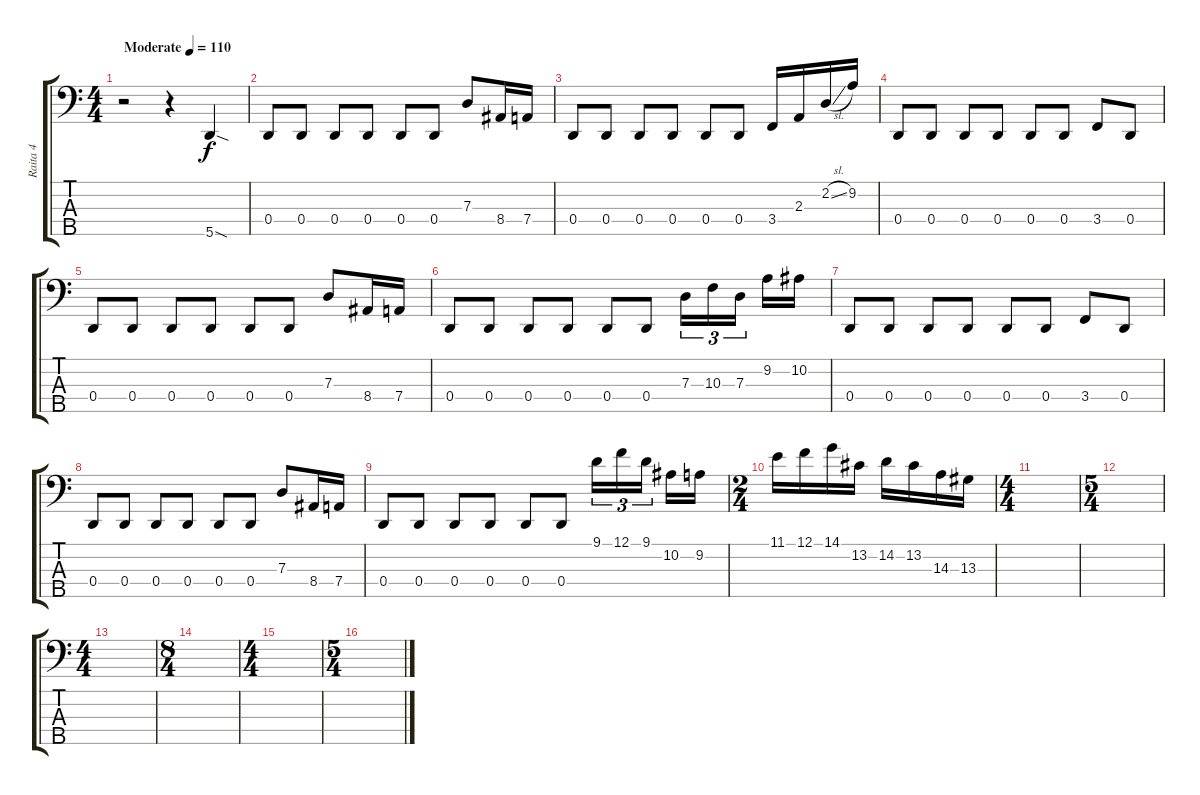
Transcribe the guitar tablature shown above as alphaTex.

\track ("Raita 4" "Raita 4") {instrument electricbassfinger}
\staff {score tabs}
\tuning (F2 C2 G1 D1 A0) {hide}
\ts (4 4)
\tempo (110 "Moderate")
\clef f4
\ks c
r.2{dy f instrument electricbassfinger} r.4 5.5{sod}.4 |
0.4.8 0.4.8 0.4.8 0.4.8 0.4.8 0.4.8 7.3.8 8.4.16 7.4.16 |
0.4.8 0.4.8 0.4.8 0.4.8 0.4.8 0.4.8 3.4.16 2.3.16 2.2{sl}.16 9.2.16 |
0.4.8 0.4.8 0.4.8 0.4.8 0.4.8 0.4.8 3.4.8 0.4.8 |
0.4.8 0.4.8 0.4.8 0.4.8 0.4.8 0.4.8 7.3.8 8.4.16 7.4.16 |
0.4.8 0.4.8 0.4.8 0.4.8 0.4.8 0.4.8 7.3.16{tu (3 2)} 10.3.16{tu (3 2)} 7.3.16{tu (3 2) beam splitsecondary} 9.2.16 10.2.16 |
0.4.8 0.4.8 0.4.8 0.4.8 0.4.8 0.4.8 3.4.8 0.4.8 |
0.4.8 0.4.8 0.4.8 0.4.8 0.4.8 0.4.8 7.3.8 8.4.16 7.4.16 |
0.4.8 0.4.8 0.4.8 0.4.8 0.4.8 0.4.8 9.1.16{tu (3 2)} 12.1.16{tu (3 2)} 9.1.16{tu (3 2) beam splitsecondary} 10.2.16 9.2.16 |
\ts (2 4)
11.1.16 12.1.16 14.1.16 13.2.16 14.2.16 13.2.16 14.3.16 13.3.16 |
\ts (4 4)
|
\ts (5 4)
|
\ts (4 4)
|
\ts (8 4)
|
\ts (4 4)
|
\ts (5 4)
